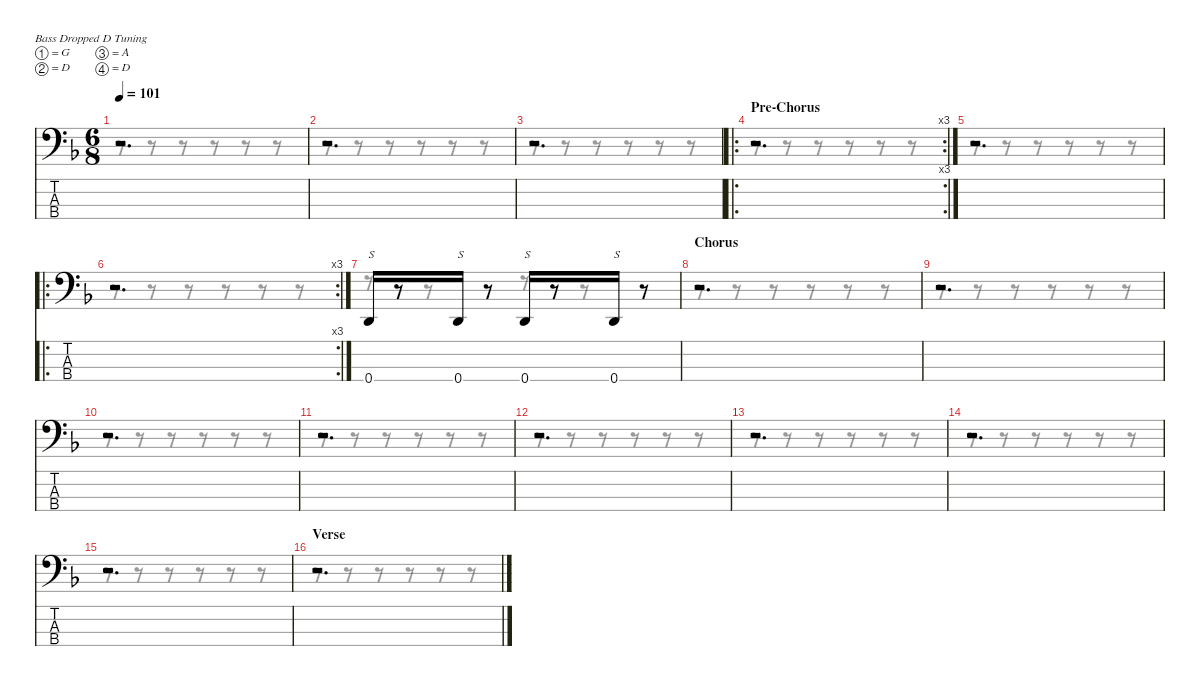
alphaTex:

\defaultSystemsLayout 4
\hideDynamics
\bracketExtendMode nobrackets
\singleTrackTrackNamePolicy hidden
\multiTrackTrackNamePolicy hidden
\otherSystemsTrackNameOrientation horizontal
\track ("M. Mendez (Slap Overdub)" "el.bs.") {instrument slapbass1}
\staff {score tabs}
\tuning (G2 D2 A1 D1)
\voice
\ts (6 8)
\tempo 101
\clef f4
\ks dminor
r.2{d dy ff} |
r.2{d} |
r.2{d} |
\ro
\rc 3
\section ("" "Pre-Chorus")
r.2{d} |
r.2{d} |
\ro
\rc 3
r.2{d} |
0.4{acc forcenatural}.16{txt "S"} r.8 0.4{acc forcenatural}.16{txt "S"} r.8 0.4{acc forcenatural}.16{txt "S"} r.8 0.4{acc forcenatural}.16{txt "S"} r.8 |
\section ("" "Chorus")
r.2{d} |
r.2{d} |
r.2{d} |
r.2{d} |
r.2{d} |
r.2{d} |
r.2{d} |
r.2{d} |
\section ("" "Verse")
r.2{d}
\voice
\clef f4
\ottava regular
\simile none
\ks dminor
r.8{dy mf} r.8 r.8 r.8 r.8 r.8 |
r.8 r.8 r.8 r.8 r.8 r.8 |
r.8 r.8 r.8 r.8 r.8 r.8 |
r.8 r.8 r.8 r.8 r.8 r.8 |
r.8 r.8 r.8 r.8 r.8 r.8 |
r.8 r.8 r.8 r.8 r.8 r.8 |
r.8 r.8 r.8 r.8 r.8 r.8 |
r.8 r.8 r.8 r.8 r.8 r.8 |
r.8 r.8 r.8 r.8 r.8 r.8 |
r.8 r.8 r.8 r.8 r.8 r.8 |
r.8 r.8 r.8 r.8 r.8 r.8 |
r.8 r.8 r.8 r.8 r.8 r.8 |
r.8 r.8 r.8 r.8 r.8 r.8 |
r.8 r.8 r.8 r.8 r.8 r.8 |
r.8 r.8 r.8 r.8 r.8 r.8 |
r.8 r.8 r.8 r.8 r.8 r.8
